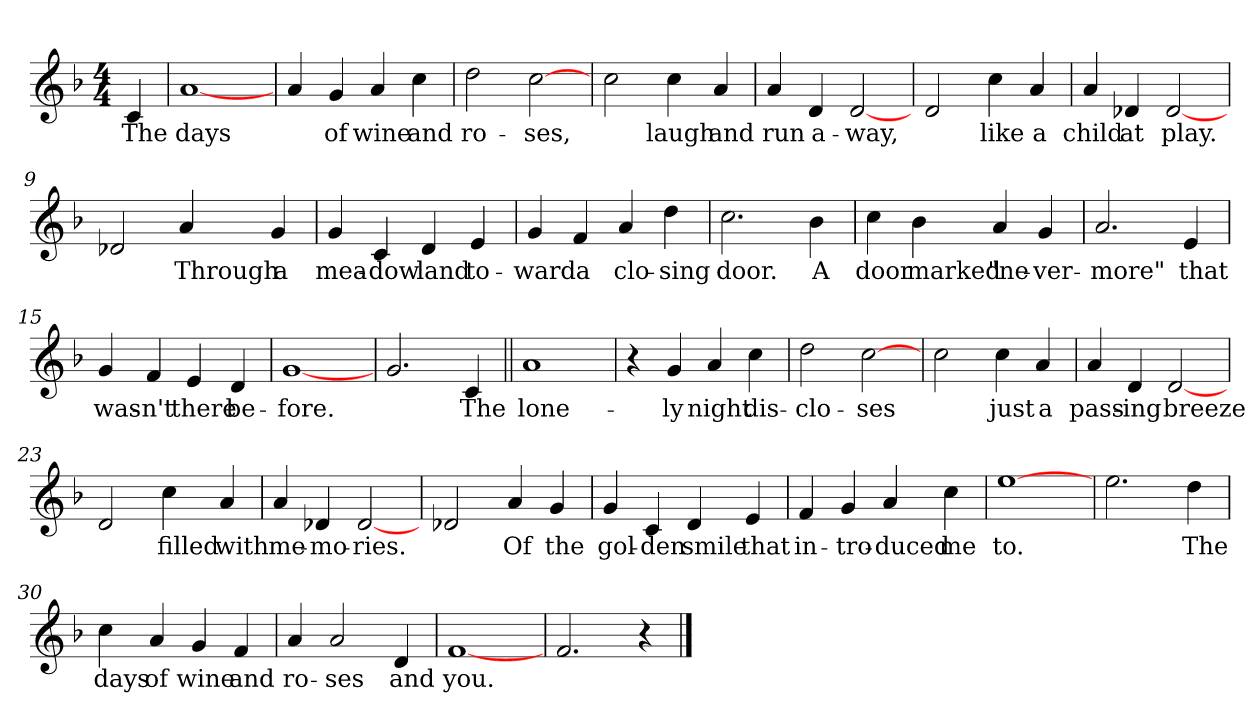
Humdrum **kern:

**kern	**text
*part1	*part1
*staff1	*staff1
*clefG2	*
*k[b-]	*
*F:	*
*M4/4	*
=1	=1
4c	-The
=2	=2
[1a	-days
=3	=3
4a	.
4g	-of
4a	-wine
4cc	-and
=4	=4
2dd	-ro-
[2cc	-ses,
=5	=5
2cc	.
4cc	-laugh
4a	-and
!!LO:LB:g=z
=6	=6
4a	-run
4d	-a-
[2d	-way,
=7	=7
2d	.
4cc	-like
4a	-a
=8	=8
4a	-child
4d-	-at
[2d-	-play.
=9	=9
2d-	.
4a	-Through
4g	-a
!!LO:LB:g=z
=10	=10
4g	-mea-
4c	-dow
4d	-land
4e	-to-
=11	=11
4g	-ward
4f	-a
4a	-clo-
4dd	-sing
=12	=12
2.cc	-door.
4b-	-A
=13	=13
4cc	-door
4b-	-marked
4a	-"ne-
4g	-ver-
!!LO:LB:g=z
=14	=14
2.a	-more"
4e	-that
=15	=15
4g	-was-
4f	-n't
4e	-there
4d	-be-
=16	=16
[1g	-fore.
=17	=17
2.g	.
4c	-The
!!LO:LB:g=z
=18||	=18||
1a	-lone-
=19	=19
4r	.
4g	-ly
4a	-night
4cc	-dis-
=20	=20
2dd	-clo-
[2cc	-ses
=21	=21
2cc	.
4cc	-just
4a	-a
!!LO:LB:g=z
=22	=22
4a	-pass-
4d	-ing
[2d	-breeze
=23	=23
2d	.
4cc	-filled
4a	-with
=24	=24
4a	-me-
4d-	-mo-
[2d-	-ries.
=25	=25
2d-	.
4a	-Of
4g	-the
!!LO:LB:g=z
=26	=26
4g	-gol-
4c	-den
4d	-smile
4e	-that
=27	=27
4f	-in-
4g	-tro-
4a	-duced
4cc	-me
=28	=28
[1ee	-to.
=29	=29
2.ee	.
4dd	-The
!!LO:LB:g=z
=30	=30
4cc	-days
4a	-of
4g	-wine
4f	-and
=31	=31
4a	-ro-
2a	-ses
4d	-and
=32	=32
[1f	-you.
=33	=33
2.f	.
4r	.
==	==
*-	*-
